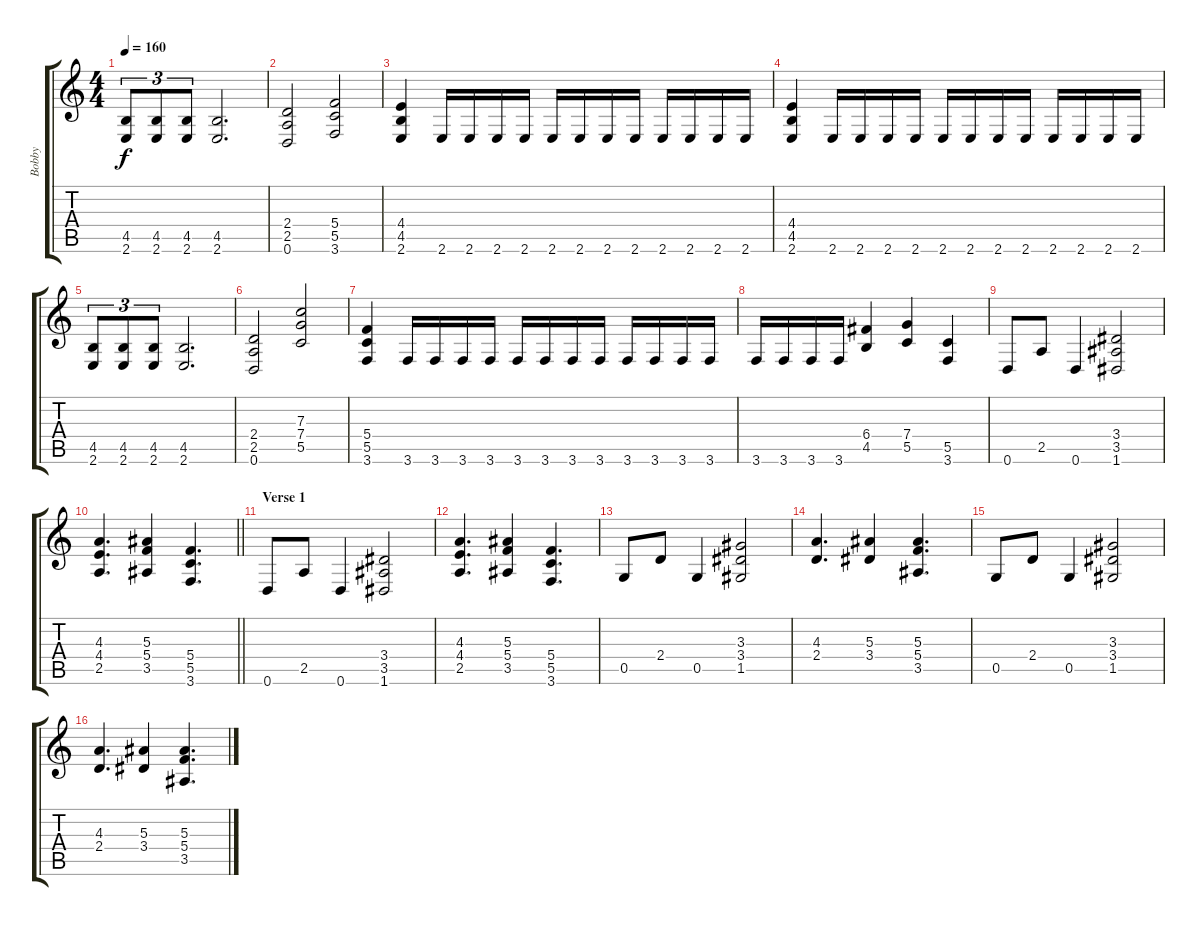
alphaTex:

\track ("Bobby" "Bobby") {instrument distortionguitar}
\staff {score tabs}
\tuning (D4 A3 F3 C3 G2 D2) {hide}
\ts (4 4)
\tempo 160
\clef g2
\ks c
(4.5 2.6).8{tu (3 2) dy f} (4.5 2.6).8{tu (3 2)} (4.5 2.6).8{tu (3 2)} (4.5 2.6).2{d} |
(2.4 2.5 0.6).2 (5.4 5.5 3.6).2 |
(4.4 4.5 2.6).4 2.6.16 2.6.16 2.6.16 2.6.16 2.6.16 2.6.16 2.6.16 2.6.16 2.6.16 2.6.16 2.6.16 2.6.16 |
(4.4 4.5 2.6).4 2.6.16 2.6.16 2.6.16 2.6.16 2.6.16 2.6.16 2.6.16 2.6.16 2.6.16 2.6.16 2.6.16 2.6.16 |
(4.5 2.6).8{tu (3 2)} (4.5 2.6).8{tu (3 2)} (4.5 2.6).8{tu (3 2)} (4.5 2.6).2{d} |
(2.4 2.5 0.6).2 (7.3 7.4 5.5).2 |
(5.4 5.5 3.6).4 3.6.16 3.6.16 3.6.16 3.6.16 3.6.16 3.6.16 3.6.16 3.6.16 3.6.16 3.6.16 3.6.16 3.6.16 |
3.6.16 3.6.16 3.6.16 3.6.16 (6.4 4.5).4 (7.4 5.5).4 (5.5 3.6).4 |
0.6.8 2.5.8 0.6.4 (3.4 3.5 1.6).2 |
\barLineRight lightlight
(4.3 4.4 2.5).4{d} (5.3 5.4 3.5).4 (5.4 5.5 3.6).4{d} |
\section ("" "Verse 1")
0.6.8 2.5.8 0.6.4 (3.4 3.5 1.6).2 |
(4.3 4.4 2.5).4{d} (5.3 5.4 3.5).4 (5.4 5.5 3.6).4{d} |
0.5.8 2.4.8 0.5.4 (3.3 3.4 1.5).2 |
(4.3 2.4).4{d} (5.3 3.4).4 (5.3 5.4 3.5).4{d} |
0.5.8 2.4.8 0.5.4 (3.3 3.4 1.5).2 |
(4.3 2.4).4{d} (5.3 3.4).4 (5.3 5.4 3.5).4{d}
